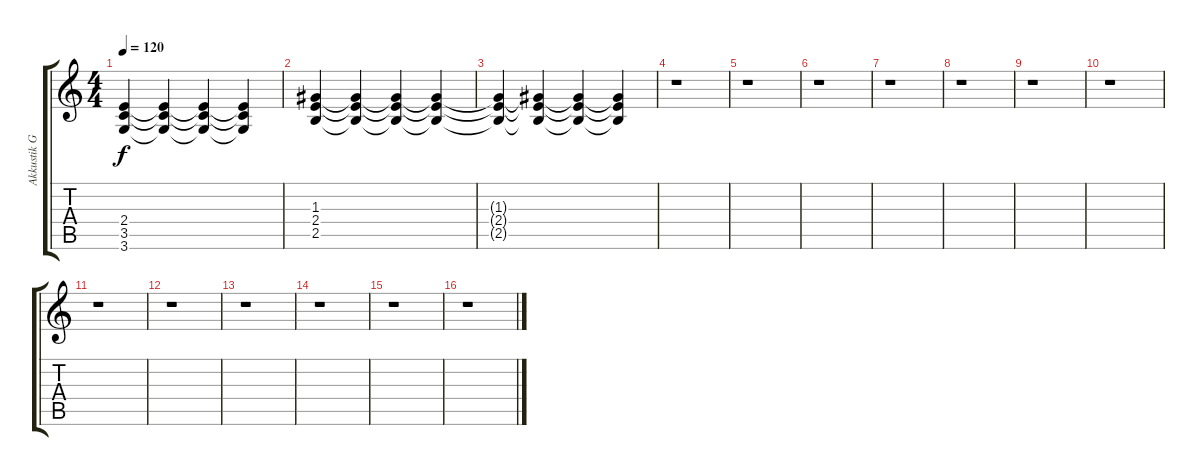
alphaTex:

\track ("Akkustik Gitarre" "Akkustik G") {instrument acousticguitarsteel}
\staff {score tabs}
\tuning (E4 B3 G3 D3 A2 E2) {hide}
\ts (4 4)
\tempo 120
\clef g2
\ks c
(2.4 3.5 3.6).4{dy f} (2.4{t} 3.5{t} 3.6{t}).4 (2.4{t} 3.5{t} 3.6{t}).4 (2.4{t} 3.5{t} 3.6{t}).4 |
(1.3 2.4 2.5).4 (1.3{t} 2.4{t} 2.5{t}).4 (1.3{t} 2.4{t} 2.5{t}).4 (1.3{t} 2.4{t} 2.5{t}).4 |
(1.3{t} 2.4{t} 2.5{t}).4 (1.3{t} 2.4{t} 2.5{t}).4 (1.3{t} 2.4{t} 2.5{t}).4 (1.3{t} 2.4{t} 2.5{t}).4 |
r.1 |
r.1 |
r.1 |
r.1 |
r.1 |
r.1 |
r.1 |
r.1 |
r.1 |
r.1 |
r.1 |
r.1 |
r.1
